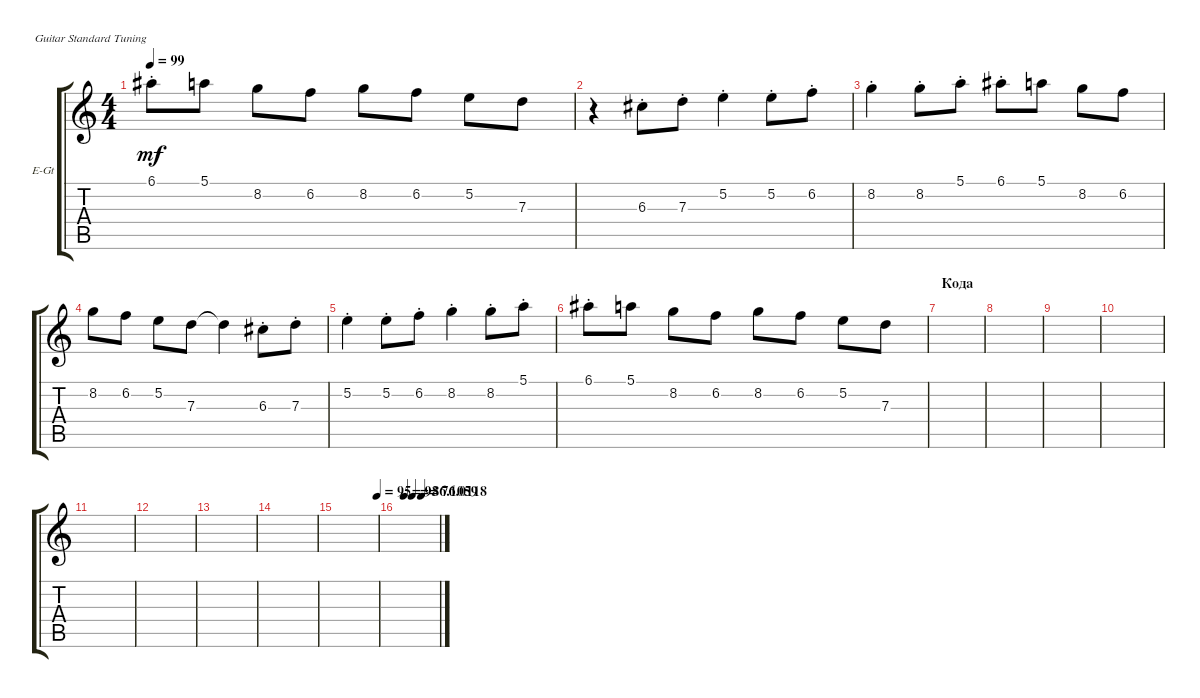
\defaultSystemsLayout 4
\bracketExtendMode groupsimilarinstruments
\firstSystemTrackNameOrientation horizontal
\otherSystemsTrackNameOrientation horizontal
\track ("Г. Каспарян" "E-Gt") {instrument electricguitarclean}
\staff {score tabs}
\tuning (E4 B3 G3 D3 A2 E2)
\ts (4 4)
\tempo 99
\clef g2
\ks c
6.1{st}.8{dy mf} 5.1.8 8.2.8 6.2.8 8.2.8 6.2.8 5.2.8 7.3.8 |
r.4 6.3{st}.8 7.3{st}.8 5.2{st}.4 5.2{st}.8 6.2{st}.8 |
8.2{st}.4 8.2{st}.8 5.1{st}.8 6.1{st}.8 5.1.8 8.2.8 6.2.8 |
8.2.8 6.2.8 5.2.8 7.3.8 7.3{t}.4 6.3{st}.8 7.3{st}.8 |
5.2{st}.4 5.2{st}.8 6.2{st}.8 8.2{st}.4 8.2{st}.8 5.1{st}.8 |
6.1{st}.8 5.1.8 8.2.8 6.2.8 8.2.8 6.2.8 5.2.8 7.3.8 |
\section ("" "Кода")
|
|
|
|
|
|
|
|
\tempo (95 0.99375)
|
\tempo (93 0.1625)
\tempo (86.1059 0.35625)
\tempo (76.0118 0.58125)
